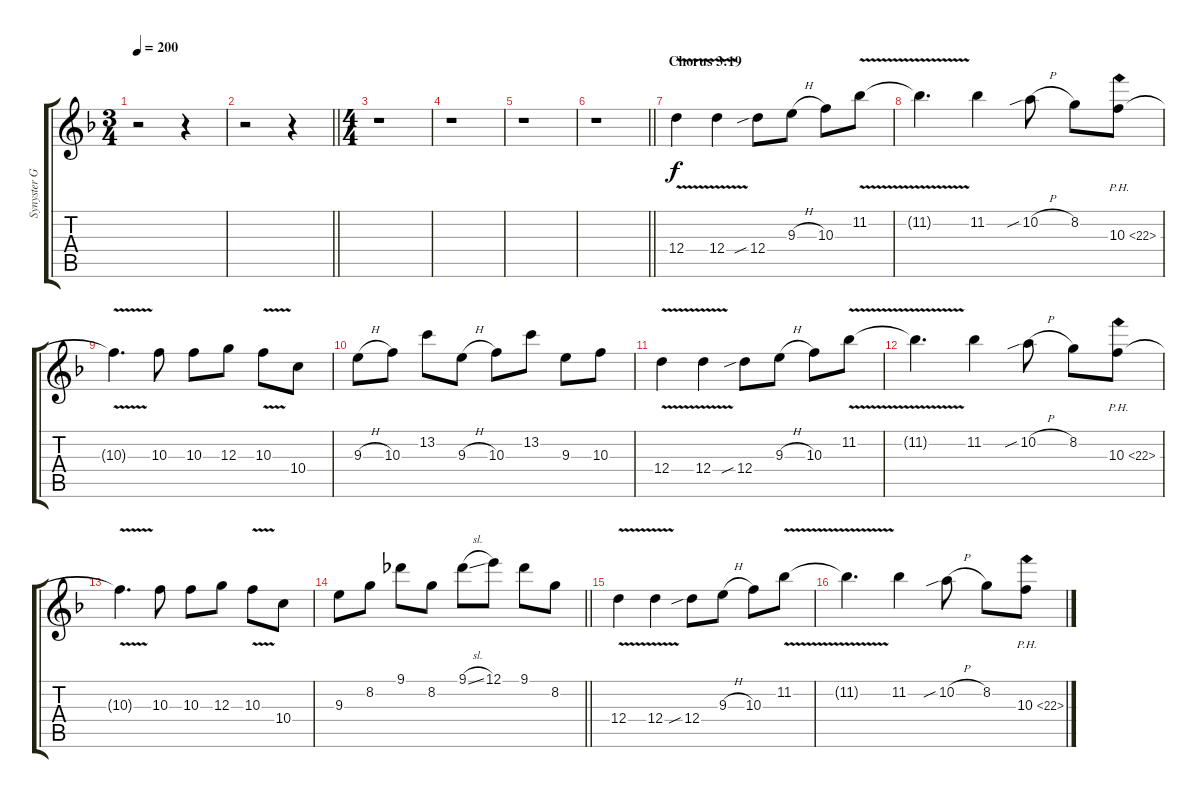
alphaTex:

\track ("Synyster Gates (Lead)" "Synyster G") {instrument overdrivenguitar}
\staff {score tabs}
\tuning (E4 B3 G3 D3 A2 D2) {hide}
\ts (3 4)
\tempo 200
\clef g2
\ks f
r.2{dy f} r.4 |
\barLineRight lightlight
r.2 r.4 |
\ts (4 4)
\section ("" "")
r.1 |
r.1 |
r.1 |
\barLineRight lightlight
r.1 |
\section ("" "Chorus 3:19")
12.4{v}.4 12.4{v}.4 12.4{sib}.8 9.3{h}.8 10.3.8 11.2{v}.8 |
11.2{v t}.4{d} 11.2.4 10.2{sib h}.8 8.2.8 10.3{ph 12}.8 |
10.3{v t}.4{d} 10.3.8 10.3.8 12.3.8 10.3{v}.8 10.4.8 |
9.3{h}.8 10.3.8 13.2.8 9.3{h}.8 10.3.8 13.2.8 9.3.8 10.3.8 |
12.4{v}.4 12.4{v}.4 12.4{sib}.8 9.3{h}.8 10.3.8 11.2{v}.8 |
11.2{v t}.4{d} 11.2.4 10.2{sib h}.8 8.2.8 10.3{ph 12}.8 |
10.3{v t}.4{d} 10.3.8 10.3.8 12.3.8 10.3{v}.8 10.4.8 |
\barLineRight lightlight
9.3.8 8.2.8 9.1.8 8.2.8 9.1{sl}.8 12.1.8 9.1.8 8.2.8 |
\section ("" "")
12.4{v}.4 12.4{v}.4 12.4{sib}.8 9.3{h}.8 10.3.8 11.2{v}.8 |
11.2{v t}.4{d} 11.2.4 10.2{sib h}.8 8.2.8 10.3{ph 12}.8
